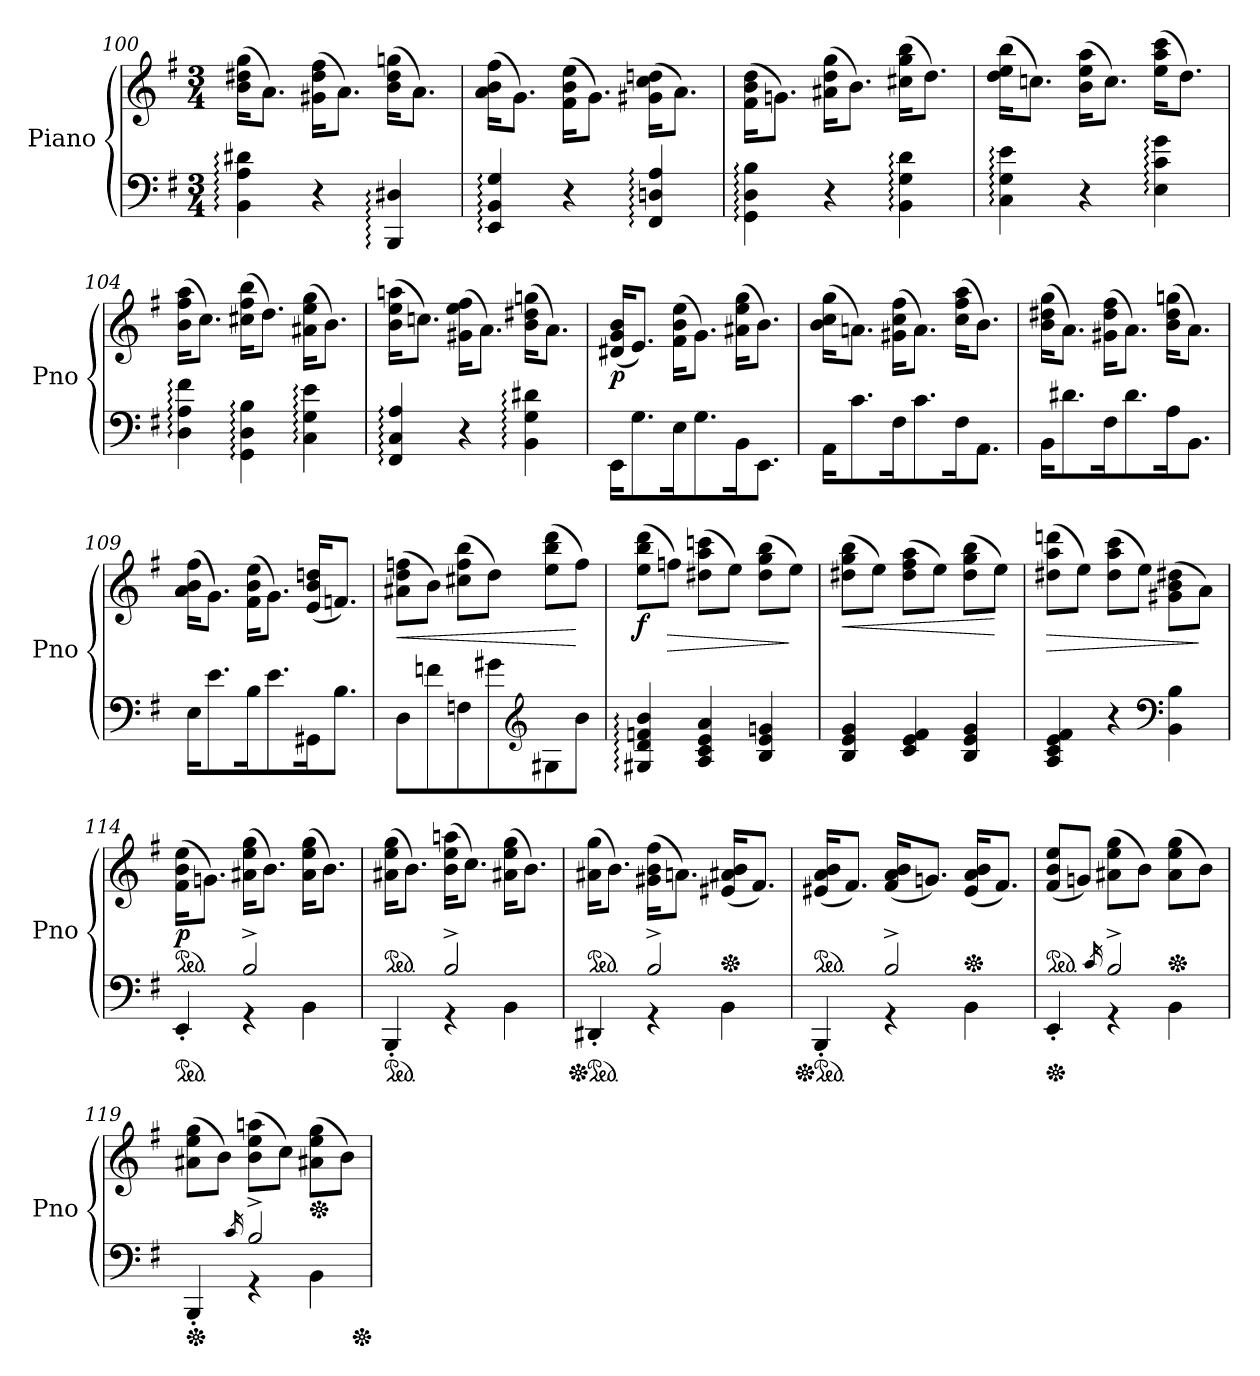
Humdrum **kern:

**kern	**kern	**dynam
*part1	*part1	*part1
*staff2	*staff1	*staff1/2
*I"Piano	*	*
*I'Pno	*	*
*clefF4	*clefG2	*
*k[f#]	*k[f#]	*
*G:	*G:	*
*M3/4	*M3/4	*
=100	=100	=100
4BB\: 4A\: 4d#X\:	(16b\ 16dd#X\ 16gg\KL	.
.	8.a\J)	.
4r	(16g#X\ 16dd#\ 16ff#\KL	.
.	8.a\J)	.
4BBB/: 4D#X/:	(16b\ 16dd#\ 16ggn\KL	.
.	8.a\J)	.
!!LO:LB:g=z
=101	=101	=101
4EE/: 4BB/: 4G/:	(16a\ 16b\ 16ff#\KL	.
.	8.g\J)	.
4r	(16f#\ 16b\ 16ee\KL	.
.	8.g\J)	.
4FF#/: 4Dn/: 4A/:	(16g#X\ 16cc\ 16ddn\KL	.
.	8.a\J)	.
=102	=102	=102
4GG\: 4D\: 4B\:	(16f#\ 16b\ 16dd\KL	.
.	8.gn\J)	.
4r	(16a#X\ 16dd\ 16gg\KL	.
.	8.b\J)	.
4BB\: 4G\: 4d\:	(16cc#X\ 16gg\ 16bb\KL	.
.	8.dd\J)	.
=103	=103	=103
4C\: 4G\: 4e\:	(16dd\ 16ee\ 16bb\KL	.
.	8.ccn\J)	.
4r	(16b\ 16ee\ 16aa\KL	.
.	8.cc\J)	.
4E\: 4c\: 4g\:	(16ee\ 16aa\ 16ccc\KL	.
.	8.dd\J)	.
=104	=104	=104
4D\: 4A\: 4f#\:	(16b\ 16ff#\ 16aa\KL	.
.	8.cc\J)	.
4GG\: 4D\: 4B\:	(16cc#X\ 16ff#\ 16bb\KL	.
.	8.dd\J)	.
4C\: 4G\: 4e\:	(16a#X\ 16ee\ 16gg\KL	.
.	8.b\J)	.
=105	=105	=105
4FF#/: 4C/: 4A/:	(16b\ 16ee\ 16aan\KL	.
.	8.ccn\J)	.
4r	(16g#X\ 16ee\ 16ff#\KL	.
.	8.a\J)	.
4BB\: 4G\: 4d#X\:	(16b\ 16dd#X\ 16ggn\KL	.
.	8.a\J)	.
!!LO:LB:g=z
=106	=106	=106
!	!	!LO:DY:b
16EE\KL	(16d#X/ 16g/ 16b/KL	p
8.G\	8.e/J)	.
16E\K	(16f#\ 16b\ 16ee\KL	.
8.G\	8.g\J)	.
16BB\K	(16a#X\ 16ee\ 16gg\KL	.
8.EE\J	8.b\J)	.
=107	=107	=107
16AA\KL	(16b\ 16cc\ 16gg\KL	.
8.c\	8.an\J)	.
16F#\K	(16g#X\ 16cc\ 16ff#\KL	.
8.c\	8.a\J)	.
16F#\K	(16cc\ 16ff#\ 16aa\KL	.
8.AA\J	8.b\J)	.
=108	=108	=108
16BB\KL	(16b\ 16dd#X\ 16gg\KL	.
8.d#X\	8.a\J)	.
16F#\K	(16g#X\ 16dd#\ 16ff#\KL	.
8.d#\	8.a\J)	.
16A\K	(16b\ 16dd#\ 16ggn\KL	.
8.BB\J	8.a\J)	.
=109	=109	=109
16E\KL	(16a\ 16b\ 16ff#\KL	.
8.e\	8.g\J)	.
16B\K	(16f#\ 16b\ 16ee\KL	.
8.e\	8.g\J)	.
16GG#X\K	(16e/ 16b/ 16ddn/KL	.
8.B\J	8.fn/J)	.
=110	=110	=110
!	!	!LO:HP:b
8D\L	(8a#X\ 8dd\ 8ffn\L	<
8fn\	8b\J)	.
8Fn\	(8cc#X\ 8ff\ 8bb\L	.
8g#X\	8dd\J)	.
*clefG2	*	*
8G#X\	(8ee\ 8bb\ 8ddd\L	.
8b\J	8ff\J)	[
!!LO:LB:g=z
=111	=111	=111
!	!	!LO:DY:b
4G#X/: 4d/: 4fn/: 4b/:	(8ee\ 8bb\ 8ddd\L	f
!	!	!LO:HP:b
.	8ffn\J)	>
4A/ 4c/ 4e/ 4a/	(8dd#X\ 8aa\ 8cccn\L	.
.	8ee\J)	.
4B/ 4e/ 4gn/	(8dd#\ 8gg\ 8bb\L	.
.	8ee\J)	]
=112	=112	=112
!	!	!LO:HP:b
4B/ 4e/ 4g/	(8dd#X\ 8gg\ 8bb\L	<
.	8ee\J)	.
4c/ 4e/ 4f#/	(8dd#\ 8ff#\ 8aa\L	.
.	8ee\J)	.
4B/ 4e/ 4g/	(8dd#\ 8gg\ 8bb\L	.
.	8ee\J)	[
=113	=113	=113
!	!	!LO:HP:b
4A/ 4c/ 4e/ 4f#/	(8dd#X\ 8aa\ 8dddn\L	>
.	8ee\J)	.
4r	(8dd#\ 8aa\ 8ccc\L	.
.	8ee\J)	.
*clefF4	*	*
4BB\ 4B\	(8g#X\ 8b\ 8dd#X\L	.
.	8a\J)	]
=114	=114	=114
*ped	*	*
*^	*	*
*	*	*ped	*
!	!	!	!LO:DY:b
4EE'/	4ryy	(16f#\ 16b\ 16ee\KL	p
.	.	8.gn\J)	.
2B^/	4rGG	(16a#X\ 16ee\ 16gg\KL	.
.	.	8.b\J)	.
.	4BB\	(16a#\ 16ee\ 16gg\KL	.
.	.	8.b\J)	.
=115	=115	=115	=115
*ped	*	*	*
*	*	*ped	*
4BBB'/	4ryy	(16a#X\ 16ee\ 16gg\KL	.
.	.	8.b\J)	.
2B^/	4rGG	(16b\ 16ee\ 16aan\KL	.
.	.	8.cc\J)	.
.	4BB\	(16a#X\ 16ee\ 16gg\KL	.
.	.	8.b\J)	.
!!LO:PB:g=z
=116	=116	=116	=116
*Xped	*	*	*
*ped	*	*	*
*	*	*ped	*
4DD#X'/	4ryy	(16a#X\ 16gg\KL	.
.	.	8.b\J)	.
2B^/	4rGG	(16g#X\ 16b\ 16ff#\KL	.
.	.	8.an\J)	.
*	*	*Xped	*
.	4BB\	(16e#X/ 16a#X/ 16b/KL	.
.	.	8.f#/J)	.
=117	=117	=117	=117
*Xped	*	*	*
*ped	*	*	*
*	*	*ped	*
4BBB'/	4ryy	(16e#X/ 16a/ 16b/KL	.
.	.	8.f#/J)	.
2B^/	4rGG	(16f#/ 16a/ 16b/KL	.
.	.	8.gn/J)	.
*	*	*Xped	*
.	4BB\	(16e#/ 16a/ 16b/KL	.
.	.	8.f#/J)	.
=118	=118	=118	=118
*Xped	*	*	*
*	*	*ped	*
4EE'/	4ryy	(8f#/ 8b/ 8ee/L	.
.	.	8gn/J)	.
16qc/	.	.	.
2B^/	4rGG	(8a#X\ 8ee\ 8gg\L	.
.	.	8b\J)	.
*	*	*Xped	*
.	4BB\	(8a#\ 8ee\ 8gg\L	.
.	.	8b\J)	.
=119	=119	=119	=119
*Xped	*	*	*
4BBB'/	4ryy	(8a#X\ 8ee\ 8gg\L	.
.	.	8b\J)	.
16qc/	.	.	.
2B^/	4rGG	(8b\ 8ee\ 8aan\L	.
.	.	8cc\J)	.
*	*	*Xped	*
.	4BB\	(8a#X\ 8ee\ 8gg\L	.
.	.	8b\J)	.
*v	*v	*	*
*Xped	*	*
=	=	=
*-	*-	*-
